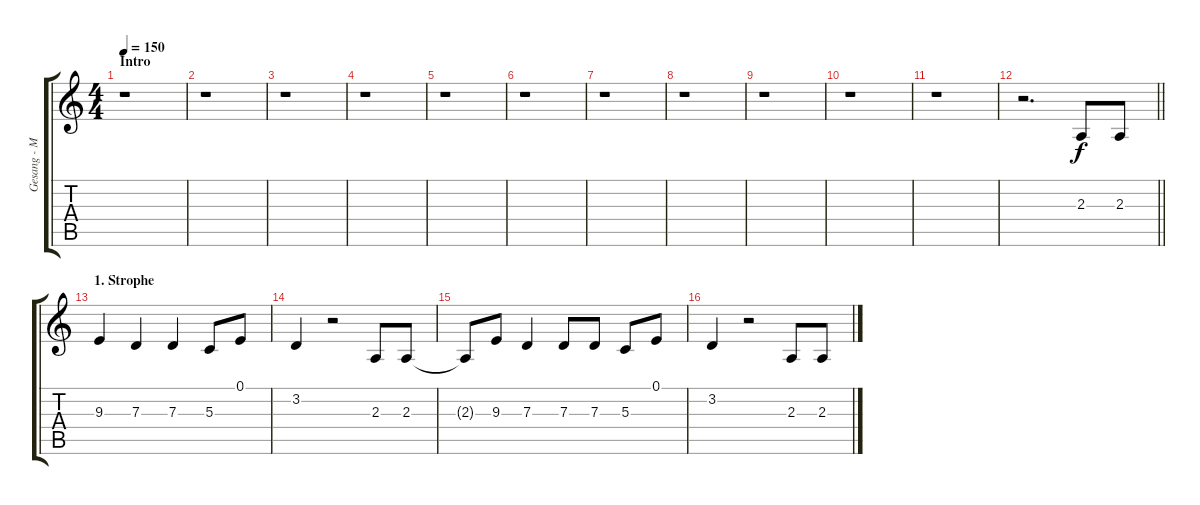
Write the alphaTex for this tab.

\track ("Gesang - Max Härtel" "Gesang - M") {instrument trombone}
\staff {score tabs}
\tuning (E4 B3 G3 D3 A2 E2) {hide}
\ts (4 4)
\section ("" "Intro")
\tempo 150
\clef g2
\ks c
r.1{dy f instrument trombone} |
r.1 |
r.1 |
r.1 |
r.1 |
r.1 |
r.1 |
r.1 |
r.1 |
r.1 |
r.1 |
\barLineRight lightlight
r.2{d} 2.3.8 2.3.8 |
\section ("" "1. Strophe")
9.3.4 7.3.4 7.3.4 5.3.8 0.1.8 |
3.2.4 r.2 2.3.8 2.3.8 |
2.3{t}.8 9.3.8 7.3.4 7.3.8 7.3.8 5.3.8 0.1.8 |
3.2.4 r.2 2.3.8 2.3.8
